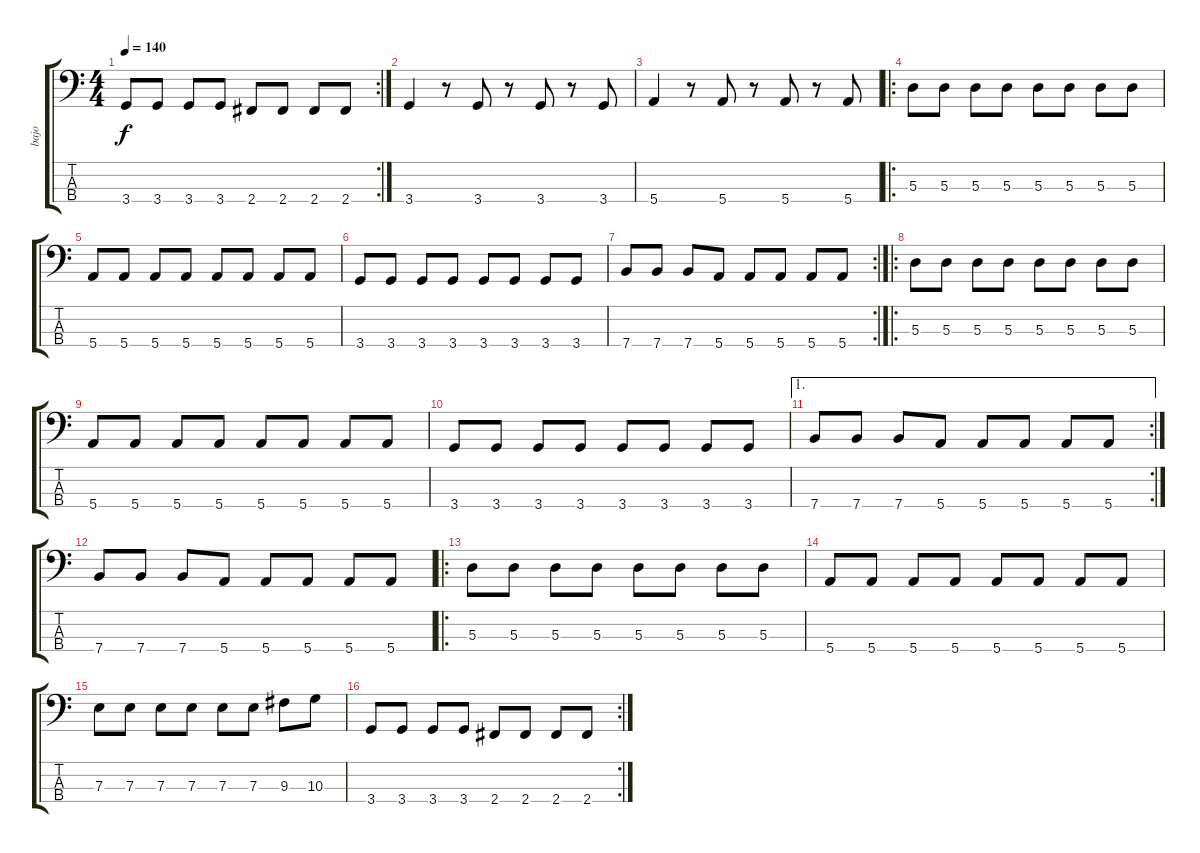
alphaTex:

\track ("bajo" "bajo") {instrument electricbasspick}
\staff {score tabs}
\tuning (G2 D2 A1 E1) {hide}
\rc 2
\ts (4 4)
\tempo 140
\clef f4
\ks c
3.4.8{dy f} 3.4.8 3.4.8 3.4.8 2.4.8 2.4.8 2.4.8 2.4.8 |
3.4.4 r.8 3.4.8 r.8 3.4.8 r.8 3.4.8 |
5.4.4 r.8 5.4.8 r.8 5.4.8 r.8 5.4.8 |
\ro
5.3.8 5.3.8 5.3.8 5.3.8 5.3.8 5.3.8 5.3.8 5.3.8 |
5.4.8 5.4.8 5.4.8 5.4.8 5.4.8 5.4.8 5.4.8 5.4.8 |
3.4.8 3.4.8 3.4.8 3.4.8 3.4.8 3.4.8 3.4.8 3.4.8 |
\rc 2
7.4.8 7.4.8 7.4.8 5.4.8 5.4.8 5.4.8 5.4.8 5.4.8 |
\ro
5.3.8 5.3.8 5.3.8 5.3.8 5.3.8 5.3.8 5.3.8 5.3.8 |
5.4.8 5.4.8 5.4.8 5.4.8 5.4.8 5.4.8 5.4.8 5.4.8 |
3.4.8 3.4.8 3.4.8 3.4.8 3.4.8 3.4.8 3.4.8 3.4.8 |
\ae 1
\rc 2
7.4.8 7.4.8 7.4.8 5.4.8 5.4.8 5.4.8 5.4.8 5.4.8 |
7.4.8 7.4.8 7.4.8 5.4.8 5.4.8 5.4.8 5.4.8 5.4.8 |
\ro
5.3.8 5.3.8 5.3.8 5.3.8 5.3.8 5.3.8 5.3.8 5.3.8 |
5.4.8 5.4.8 5.4.8 5.4.8 5.4.8 5.4.8 5.4.8 5.4.8 |
7.3.8 7.3.8 7.3.8 7.3.8 7.3.8 7.3.8 9.3.8 10.3.8 |
\rc 2
3.4.8 3.4.8 3.4.8 3.4.8 2.4.8 2.4.8 2.4.8 2.4.8
